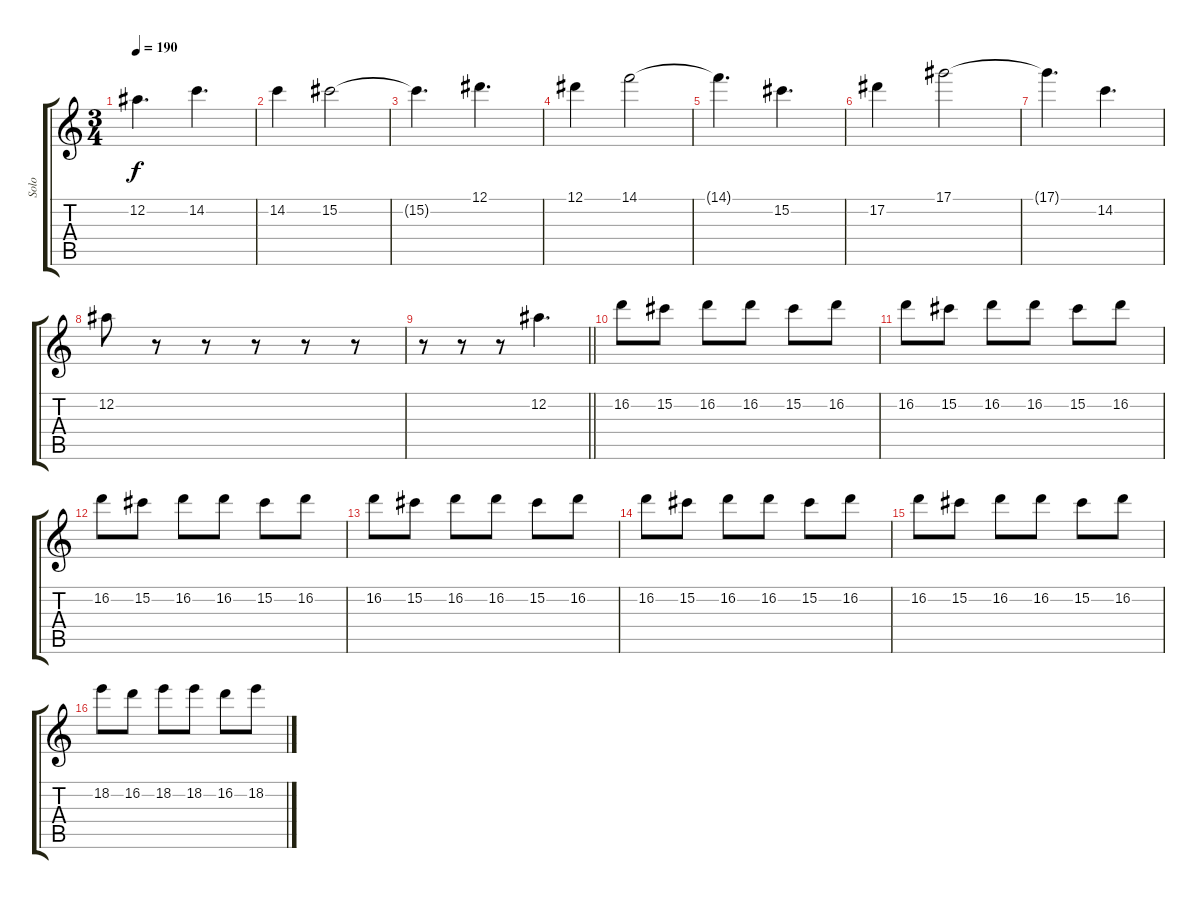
\track ("Solo" "Solo") {instrument distortionguitar}
\staff {score tabs}
\tuning (Eb4 Bb3 Gb3 Db3 Ab2 Eb2) {hide}
\ts (3 4)
\tempo 190
\clef g2
\ks c
12.2{t}.4{d dy f} 14.2.4{d} |
14.2.4 15.2.2 |
15.2{t}.4{d} 12.1.4{d} |
12.1.4 14.1.2 |
14.1{t}.4{d} 15.2.4{d} |
17.2.4 17.1.2 |
17.1{t}.4{d} 14.2.4{d} |
12.2.8 r.8 r.8 r.8 r.8 r.8 |
\barLineRight lightlight
r.8 r.8 r.8 12.2.4{d} |
16.2.8 15.2.8 16.2.8 16.2.8 15.2.8 16.2.8 |
16.2.8 15.2.8 16.2.8 16.2.8 15.2.8 16.2.8 |
16.2.8 15.2.8 16.2.8 16.2.8 15.2.8 16.2.8 |
16.2.8 15.2.8 16.2.8 16.2.8 15.2.8 16.2.8 |
16.2.8 15.2.8 16.2.8 16.2.8 15.2.8 16.2.8 |
16.2.8 15.2.8 16.2.8 16.2.8 15.2.8 16.2.8 |
18.2.8 16.2.8 18.2.8 18.2.8 16.2.8 18.2.8
